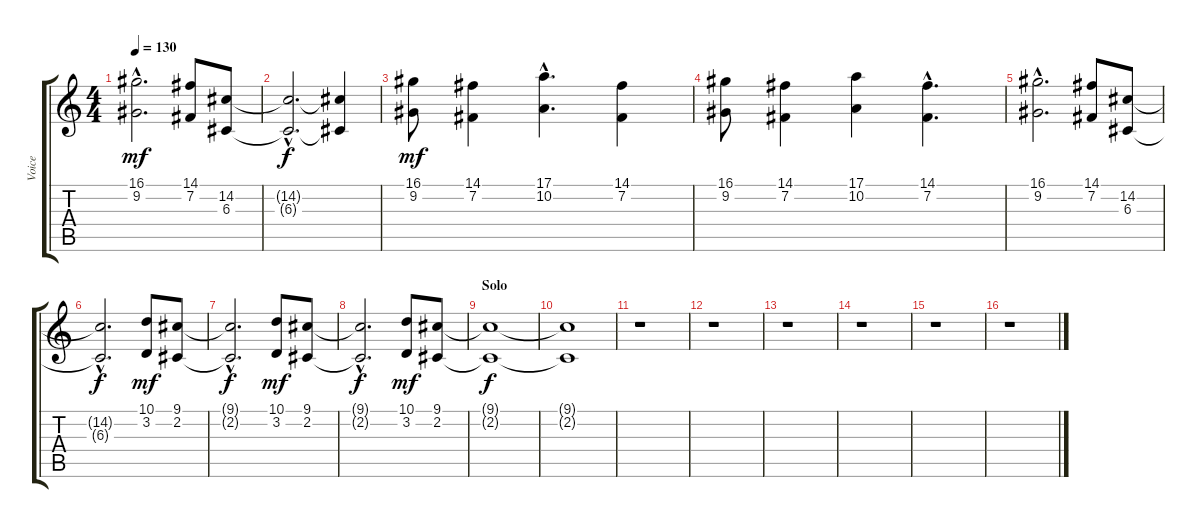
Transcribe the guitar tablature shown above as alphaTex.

\track ("Voice" "Voice") {instrument stringensemble1}
\staff {score tabs}
\tuning (E4 B3 G3 D3 A2 E2) {hide}
\ts (4 4)
\tempo 130
\clef g2
\ks c
(16.1{hac} 9.2{hac}).2{d dy mf} (14.1 7.2).8 (14.2 6.3).8 |
(14.2{hac t} 6.3{hac t}).2{d dy f} (14.2{t} 6.3{t}).4 |
(16.1 9.2).8{dy mf} (14.1 7.2).4 (17.1{hac} 10.2{hac}).4{d} (14.1 7.2).4 |
(16.1 9.2).8 (14.1 7.2).4 (17.1 10.2).4 (14.1{hac} 7.2{hac}).4{d} |
(16.1{hac} 9.2{hac}).2{d} (14.1 7.2).8 (14.2 6.3).8 |
(14.2{hac t} 6.3{hac t}).2{d dy f} (10.1 3.2).8{dy mf} (9.1 2.2).8 |
(9.1{hac t} 2.2{hac t}).2{d dy f} (10.1 3.2).8{dy mf} (9.1 2.2).8 |
(9.1{hac t} 2.2{hac t}).2{d dy f} (10.1 3.2).8{dy mf} (9.1 2.2).8 |
\section ("" "Solo ")
(9.1{t} 2.2{t}).1{dy f volume 11} |
(9.1{t} 2.2{t}).1 |
r.1 |
r.1 |
r.1 |
r.1 |
r.1 |
r.1
